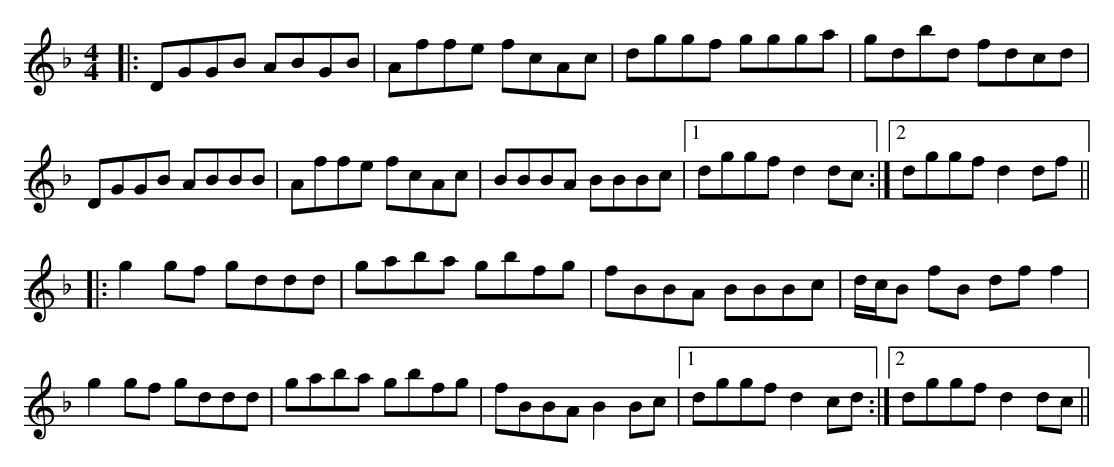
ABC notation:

X:1
M:4/4
K:Gdor
|:DGGB ABGB|Affe fcAc|dggf ggga|gdbd fdcd|
DGGB ABBB|Affe fcAc|BBBA BBBc|1 dggf d2 dc:|2 dggf d2 df||
|:g2 gf gddd|gaba gbfg|fBBA BBBc|d/c/B fB df f2|
g2 gf gddd|gaba gbfg|fBBA B2 Bc|1 dggf d2 cd:|2 dggf d2 dc||
